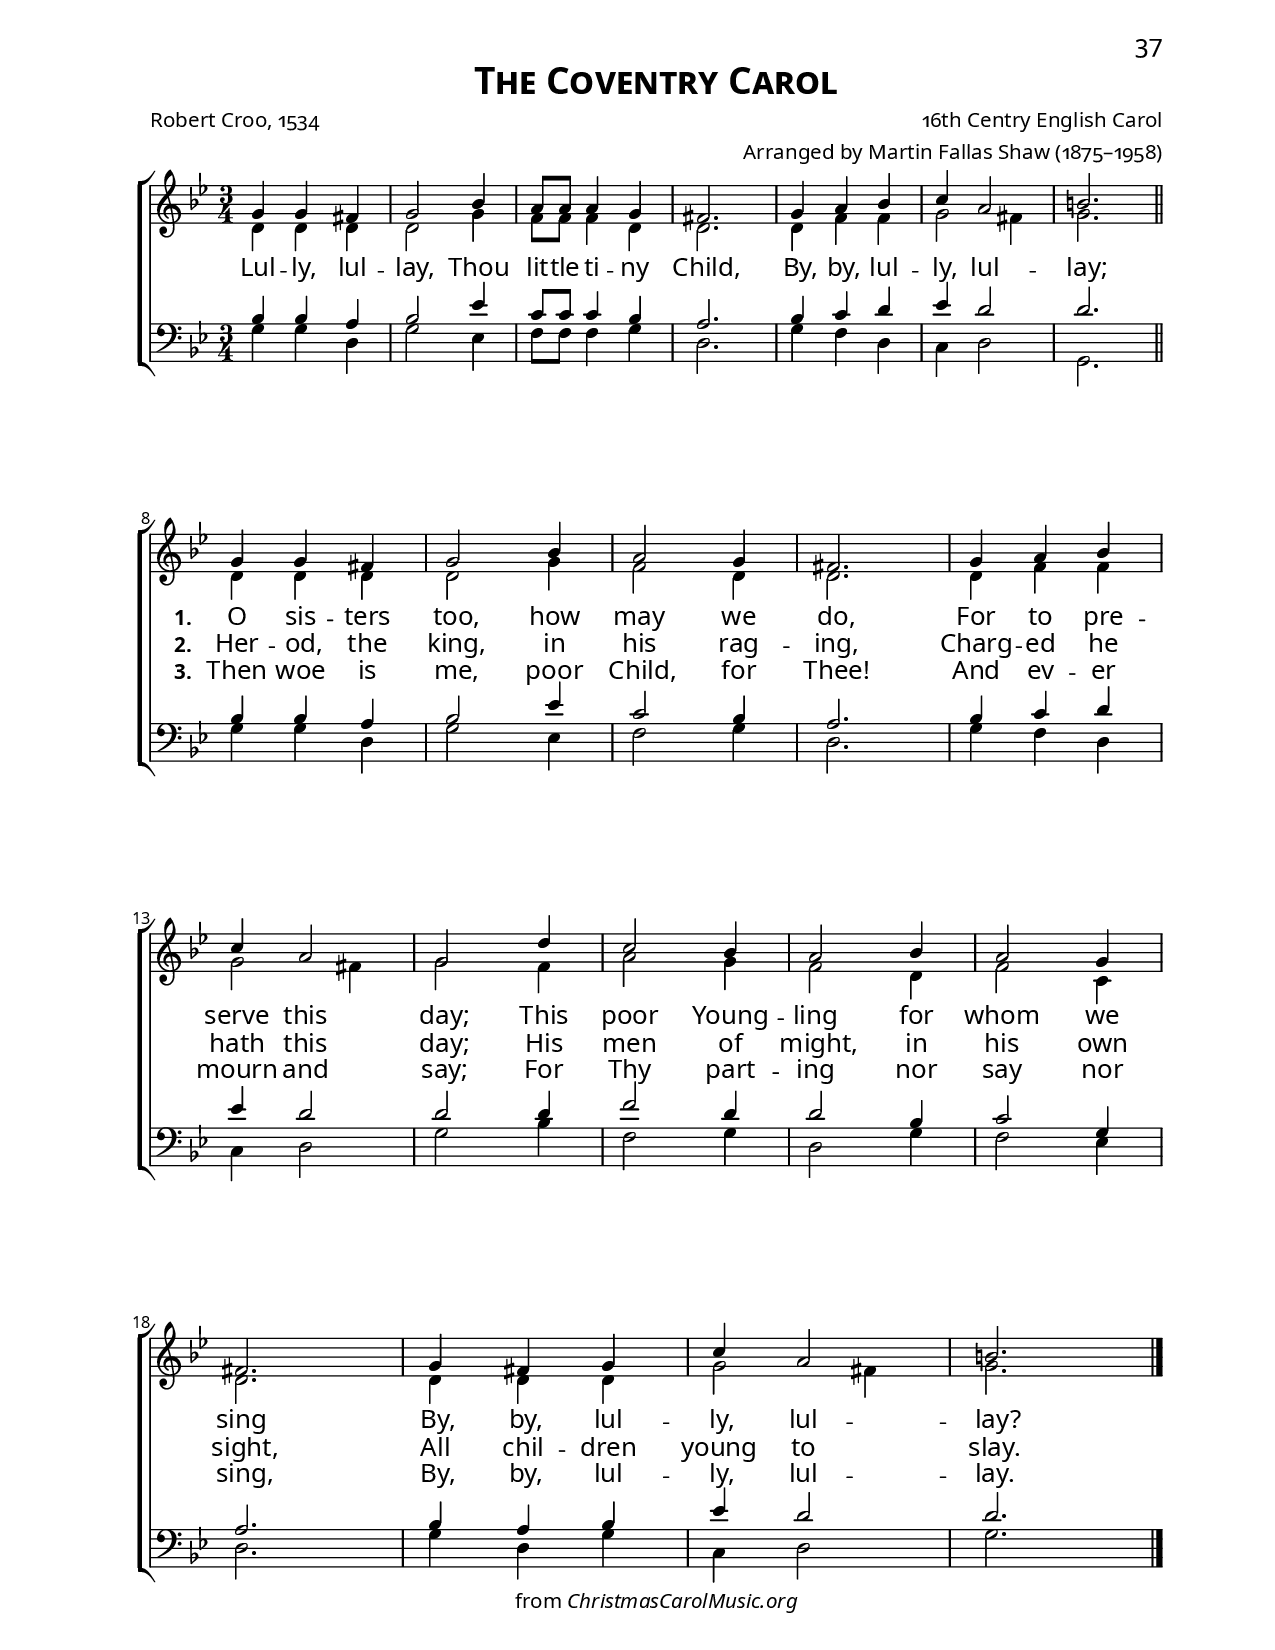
\version "2.14.2"
\include "util.ly"
\header {
  title = \markup{\override #'(font-name . "Garamond Premier Pro Semibold"){ \abs-fontsize #18 \smallCapsOldStyle"The Coventry Carol"}}
  poet = \markup\oldStyleNum"Robert Croo, 1534"
  composer = \markup\oldStyleNum"16th Centry English Carol"
  arranger = \markup\oldStyleNum"Arranged by Martin Fallas Shaw (1875–1958)"
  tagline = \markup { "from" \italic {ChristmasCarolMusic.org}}
}
\paper {
  paper-height = 11\in
  paper-width = 8.5\in
  indent = 0\in
  %system-system-spacing = #'((basic-distance . 10) (padding . 0))
  %system-system-spacing =
  %  #'((basic-distance . 0)
  %     (minimum-distance . 0)
  %     (padding . -0.35)
  %     (stretchability . 100))
  ragged-last-bottom = ##f
  ragged-bottom = ##f
  two-sided = ##t
  inner-margin = 1\in
  outer-margin = 0.75\in
  top-margin = 0.26\in
  bottom-margin = 0.25\in
  first-page-number = #37
  print-first-page-number = ##t
  headerLine = ""
  oddHeaderMarkup = \markup\fill-line{
     \override #'(font-name . "Garamond Premier Pro")\abs-fontsize #12.5
     \combine 
        \fill-line{"" \on-the-fly #print-page-number-check-first
        \oldStylePageNum""
        }
        \fill-line{\headerLine}
  }
  evenHeaderMarkup = \markup {
     \override #'(font-name . "Garamond Premier Pro")\abs-fontsize #12.5
     \combine
        \on-the-fly #print-page-number-check-first
        \oldStylePageNum""
        \fill-line{\headerLine}
  }
}
#(set-global-staff-size 18) \paper{ #(define fonts (make-pango-font-tree "Garamond Premier Pro" "Garamond Premier Pro" "Garamond Premier Pro" (/ 18 20))) }
global = {
  \key bes \major
  \time 3/4
}

sopMusic = \relative c'' {
  g4 g fis |
  g2 bes4 |
  a8 a a4 g |
  fis2. |
  g4 a bes |
  c a2 |
  b2. \bar "||" \break
  
  g4 g fis |
  g2 bes4 |
  a2 g4 |
  fis2. |
  g4 a bes | \break
  c a2 |
  g2 d'4 |
  
  c2 bes4 |
  a2 bes4 |
  a2 g4 | \break
  fis2. |
  g4 fis g |
  c a2 |
  b2. \bar "|."
}
sopWords = \lyricmode {
  
}

altoMusic = \relative c' {
  d4 d d |
  d2 g4 |
  f8 f f4 d |
  d2. |
  d4 f f |
  g2 fis4 |
  g2. |
  
  d4 d d |
  d2 g4 |
  f2 d4 |
  d2. |
  d4 f f |
  g2 fis4 |
  g2 f4 |
  
  a2 g4 |
  f2 d4 |
  f2 c4 |
  d2. |
  d4 d d |
  g2 fis4 |
  g2. \bar "|."
}
altoWords = \lyricmode {
  \dropLyricsXI
  Lul -- ly, lul -- lay, Thou lit -- tle ti -- ny Child,
  By, by, lul -- ly, lul -- lay;
  
  \set stanza = #"1. "
  O sis -- ters too, how may we do,
  For to pre -- serve this day;
  This poor Young -- ling for whom we sing
  By, by, lul -- ly, lul -- lay?
}
altoWordsII = \lyricmode {
  \dropLyricsXI
  \repeat unfold 16 { \skip 1 }
  \set stanza = #"2. "
  Her -- od, the king, in his rag -- ing,
  Charg -- ed he hath this day;
  His men of might, in his own sight,
  All chil -- dren young to slay.
}
altoWordsIII = \lyricmode {
  \dropLyricsXI
  \repeat unfold 16 { \skip 1 }
  \set stanza = #"3. "
  Then woe is me, poor Child, for Thee!
  And ev -- er mourn and say;
  For Thy part -- ing nor say nor sing,
  By, by, lul -- ly, lul -- lay.
}
altoWordsIV = \lyricmode {
  \repeat unfold 2 { \skip 1 }
  \set stanza = #"4. "
  
}

tenorMusic = \relative c' {
  bes4 bes a |
  bes2 ees4 |
  c8 c c4 bes |
  a2. |
  bes4 c d |
  ees4 d2 |
  d2. |
  
  bes4 bes a |
  bes2 ees4 |
  c2 bes4 |
  a2. |
  bes4 c d |
  ees4 d2 |
  d d4 |
  
  f2 d4 |
  d2 bes4 |
  c2 g4 |
  a2. |
  bes4 a bes |
  ees d2 |
  d2. \bar "|."
}
tenorWords = \lyricmode {

}

bassMusic = \relative c' {
  g4 g d |
  g2 ees4 |
  f8 f f4 g |
  d2. |
  g4 f d |
  c d2 |
  g,2. |
  
  g'4 g d |
  g2 ees4 |
  f2 g4 |
  d2. |
  g4 f d |
  c d2 |
  g bes4 |
  
  f2 g4 |
  d2 g4 |
  f2 ees4 |
  d2. |
  g4 d g |
  c, d2 |
  g2. \bar "|."
}
bassWords = \lyricmode {

}

\score {
  <<
   \new ChoirStaff <<
%    \new Lyrics = sopranos \with { \override VerticalAxisGroup #'nonstaff-relatedstaff-spacing = #'((basic-distance . 1)) }
    \new Staff = women <<
      \new Voice = "sopranos" { \voiceOne << \global \sopMusic >> }
      \new Voice = "altos" { \voiceTwo << \global \altoMusic >> }
    >>
    \new Lyrics \with { alignAboveContext = #"women" \override VerticalAxisGroup #'nonstaff-relatedstaff-spacing = #'((basic-distance . 1))} \lyricsto "sopranos" \sopWords
    \new Lyrics = "altosIV"  \with { alignBelowContext = #"women" } \lyricsto "sopranos" \altoWordsIV
    \new Lyrics = "altosIII"  \with { alignBelowContext = #"women" } \lyricsto "sopranos" \altoWordsIII
    \new Lyrics = "altosII"  \with { alignBelowContext = #"women" } \lyricsto "sopranos" \altoWordsII
    \new Lyrics = "altos"  \with { alignBelowContext = #"women" \override VerticalAxisGroup #'nonstaff-relatedstaff-spacing = #'((padding . -0.5)) } \lyricsto "sopranos" \altoWords
   \new Staff = men <<
      \clef bass
      \new Voice = "tenors" { \voiceOne << \global \tenorMusic >> }
      \new Voice = "basses" { \voiceTwo << \global \bassMusic >> }
    >>
    \new Lyrics \with { alignAboveContext = #"men" \override VerticalAxisGroup #'nonstaff-relatedstaff-spacing = #'((basic-distance . 1)) } \lyricsto "tenors" \tenorWords
    \new Lyrics \with { alignBelowContext = #"men" \override VerticalAxisGroup #'nonstaff-relatedstaff-spacing = #'((basic-distance . 1)) } \lyricsto "basses" \bassWords
  >>
%    \new PianoStaff << \new Staff { \new Voice { \pianoRH } } \new Staff { \clef "bass" \pianoLH } >>
  >>
  \layout {
  \context {
    \Lyrics
    \override LyricText #'font-size = #2
  }
    \context {
      \Score
      %\override SpacingSpanner #'base-shortest-duration = #(ly:make-moment 1 8)
      %\override SpacingSpanner #'common-shortest-duration = #(ly:make-moment 1 4)
    }
    \context {
      % Remove all empty staves
      % \Staff \RemoveEmptyStaves \override VerticalAxisGroup #'remove-first = ##t
    }
    \context {
      \Lyrics
      \override LyricText #'X-offset = #center-on-word
    }
  }
}

